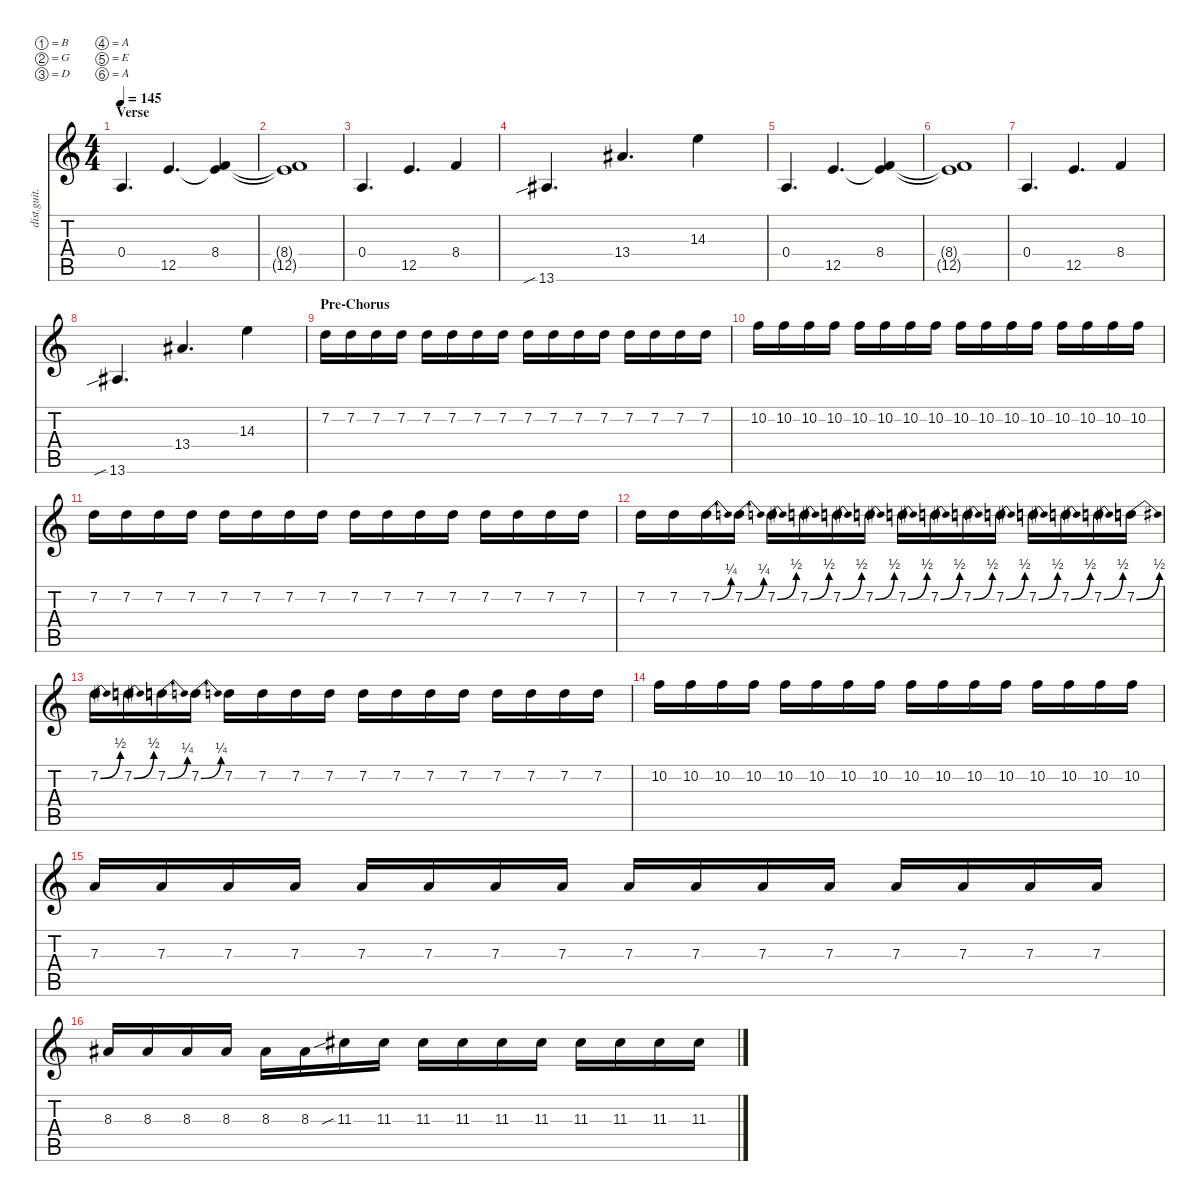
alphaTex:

\defaultSystemsLayout 4
\hideDynamics
\bracketExtendMode nobrackets
\track ("Distortion Guitar - Petr" "dist.guit.") {instrument distortionguitar}
\staff {score tabs}
\tuning (B3 G3 D3 A2 E2 A1)
\ts (4 4)
\section ("" "Verse")
\tempo 145
\clef g2
\ks c
0.4.4{d dy ff instrument distortionguitar beam Up} 12.5.4{d beam Up} (8.4 12.5{t}).4{beam Up} |
(12.5{t} 8.4{t}).1{beam Up} |
0.4.4{d beam Up} 12.5.4{d beam Up} 8.4.4{beam Up} |
13.6{sib acc #}.4{d beam Up} 13.4{acc #}.4{d beam Up} 14.3.4{beam Down} |
0.4.4{d beam Up} 12.5.4{d beam Up} (8.4 12.5{t}).4{beam Up} |
(12.5{t} 8.4{t}).1{beam Up} |
0.4.4{d beam Up} 12.5.4{d beam Up} 8.4.4{beam Up} |
13.6{sib acc #}.4{d beam Up} 13.4{acc #}.4{d beam Up} 14.3.4{beam Down} |
\section ("" "Pre-Chorus")
7.2.16{beam Down} 7.2.16{beam Down} 7.2.16{beam Down} 7.2.16{beam Down} 7.2.16{beam Down} 7.2.16{beam Down} 7.2.16{beam Down} 7.2.16{beam Down} 7.2.16{beam Down} 7.2.16{beam Down} 7.2.16{beam Down} 7.2.16{beam Down} 7.2.16{beam Down} 7.2.16{beam Down} 7.2.16{beam Down} 7.2.16{beam Down} |
10.2.16{beam Down} 10.2.16{beam Down} 10.2.16{beam Down} 10.2.16{beam Down} 10.2.16{beam Down} 10.2.16{beam Down} 10.2.16{beam Down} 10.2.16{beam Down} 10.2.16{beam Down} 10.2.16{beam Down} 10.2.16{beam Down} 10.2.16{beam Down} 10.2.16{beam Down} 10.2.16{beam Down} 10.2.16{beam Down} 10.2.16{beam Down} |
7.2.16{beam Down} 7.2.16{beam Down} 7.2.16{beam Down} 7.2.16{beam Down} 7.2.16{beam Down} 7.2.16{beam Down} 7.2.16{beam Down} 7.2.16{beam Down} 7.2.16{beam Down} 7.2.16{beam Down} 7.2.16{beam Down} 7.2.16{beam Down} 7.2.16{beam Down} 7.2.16{beam Down} 7.2.16{beam Down} 7.2.16{beam Down} |
7.2.16{beam Down} 7.2.16{beam Down} 7.2{be (bend 0 0 0.6 1)}.16{beam Down} 7.2{be (bend 0 0 0.6 1)}.16{beam Down} 7.2{be (bend 0 0 0.6 2)}.16{beam Down} 7.2{be (bend 0 0 0.6 2)}.16{beam Down} 7.2{be (bend 0 0 0.6 2)}.16{beam Down} 7.2{be (bend 0 0 0.6 2)}.16{beam Down} 7.2{be (bend 0 0 0.6 2)}.16{beam Down} 7.2{be (bend 0 0 0.6 2)}.16{beam Down} 7.2{be (bend 0 0 0.6 2)}.16{beam Down} 7.2{be (bend 0 0 0.6 2)}.16{beam Down} 7.2{be (bend 0 0 0.6 2)}.16{beam Down} 7.2{be (bend 0 0 0.6 2)}.16{beam Down} 7.2{be (bend 0 0 0.6 2)}.16{beam Down} 7.2{be (bend 0 0 0.6 2)}.16{beam Down} |
7.2{be (bend 0 0 0.6 2)}.16{beam Down} 7.2{be (bend 0 0 0.6 2)}.16{beam Down} 7.2{be (bend 0 0 0.6 1)}.16{beam Down} 7.2{be (bend 0 0 0.6 1)}.16{beam Down} 7.2.16{beam Down} 7.2.16{beam Down} 7.2.16{beam Down} 7.2.16{beam Down} 7.2.16{beam Down} 7.2.16{beam Down} 7.2.16{beam Down} 7.2.16{beam Down} 7.2.16{beam Down} 7.2.16{beam Down} 7.2.16{beam Down} 7.2.16{beam Down} |
10.2.16{beam Down} 10.2.16{beam Down} 10.2.16{beam Down} 10.2.16{beam Down} 10.2.16{beam Down} 10.2.16{beam Down} 10.2.16{beam Down} 10.2.16{beam Down} 10.2.16{beam Down} 10.2.16{beam Down} 10.2.16{beam Down} 10.2.16{beam Down} 10.2.16{beam Down} 10.2.16{beam Down} 10.2.16{beam Down} 10.2.16{beam Down} |
7.3.16{beam Up} 7.3.16{beam Up} 7.3.16{beam Up} 7.3.16{beam Up} 7.3.16{beam Up} 7.3.16{beam Up} 7.3.16{beam Up} 7.3.16{beam Up} 7.3.16{beam Up} 7.3.16{beam Up} 7.3.16{beam Up} 7.3.16{beam Up} 7.3.16{beam Up} 7.3.16{beam Up} 7.3.16{beam Up} 7.3.16{beam Up} |
8.3{acc #}.16{beam Up} 8.3{acc #}.16{beam Up} 8.3{acc #}.16{beam Up} 8.3{acc #}.16{beam Up} 8.3{acc #}.16{beam Down} 8.3{acc #}.16{beam Down} 11.3{sib acc #}.16{beam Down} 11.3{acc #}.16{beam Down} 11.3{acc #}.16{beam Down} 11.3{acc #}.16{beam Down} 11.3{acc #}.16{beam Down} 11.3{acc #}.16{beam Down} 11.3{acc #}.16{beam Down} 11.3{acc #}.16{beam Down} 11.3{acc #}.16{beam Down} 11.3{acc #}.16{beam Down}
